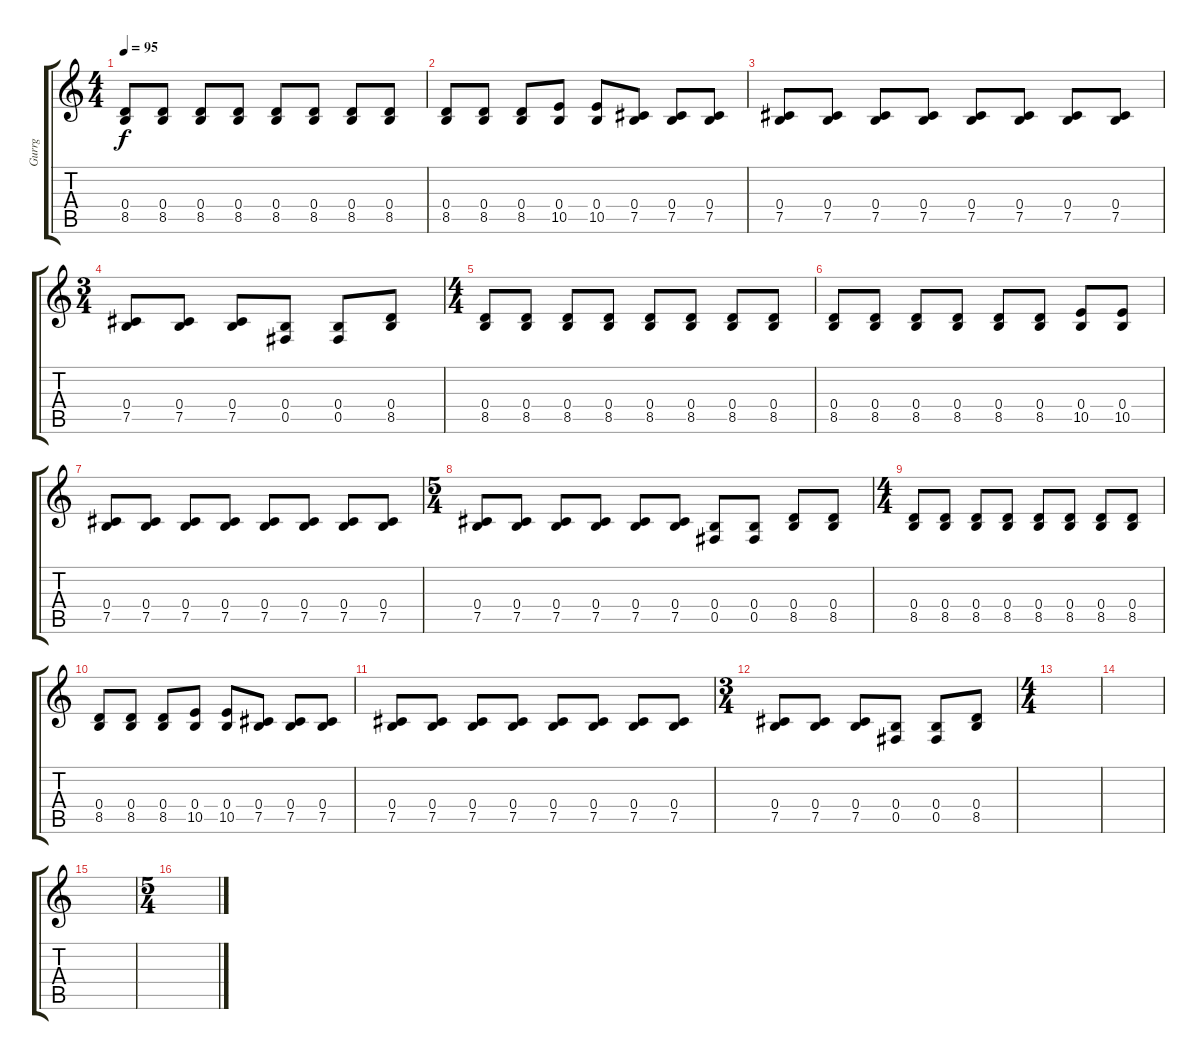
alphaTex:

\track ("Gurrg" "Gurrg") {instrument electricguitarclean}
\staff {score tabs}
\tuning (Db4 Ab3 E3 B2 Gb2 B1) {hide}
\ts (4 4)
\tempo 95
\clef g2
\ks c
(0.4 8.5).8{dy f} (0.4 8.5).8 (0.4 8.5).8 (0.4 8.5).8 (0.4 8.5).8 (0.4 8.5).8 (0.4 8.5).8 (0.4 8.5).8 |
(0.4 8.5).8 (0.4 8.5).8 (0.4 8.5).8 (0.4 10.5).8 (0.4 10.5).8 (0.4 7.5).8 (0.4 7.5).8 (0.4 7.5).8 |
(0.4 7.5).8 (0.4 7.5).8 (0.4 7.5).8 (0.4 7.5).8 (0.4 7.5).8 (0.4 7.5).8 (0.4 7.5).8 (0.4 7.5).8 |
\ts (3 4)
(0.4 7.5).8 (0.4 7.5).8 (0.4 7.5).8 (0.4 0.5).8 (0.4 0.5).8 (0.4 8.5).8 |
\ts (4 4)
(0.4 8.5).8 (0.4 8.5).8 (0.4 8.5).8 (0.4 8.5).8 (0.4 8.5).8 (0.4 8.5).8 (0.4 8.5).8 (0.4 8.5).8 |
(0.4 8.5).8 (0.4 8.5).8 (0.4 8.5).8 (0.4 8.5).8 (0.4 8.5).8 (0.4 8.5).8 (0.4 10.5).8 (0.4 10.5).8 |
(0.4 7.5).8 (0.4 7.5).8 (0.4 7.5).8 (0.4 7.5).8 (0.4 7.5).8 (0.4 7.5).8 (0.4 7.5).8 (0.4 7.5).8 |
\ts (5 4)
(0.4 7.5).8 (0.4 7.5).8 (0.4 7.5).8 (0.4 7.5).8 (0.4 7.5).8 (0.4 7.5).8 (0.4 0.5).8 (0.4 0.5).8 (0.4 8.5).8 (0.4 8.5).8 |
\ts (4 4)
(0.4 8.5).8 (0.4 8.5).8 (0.4 8.5).8 (0.4 8.5).8 (0.4 8.5).8 (0.4 8.5).8 (0.4 8.5).8 (0.4 8.5).8 |
(0.4 8.5).8 (0.4 8.5).8 (0.4 8.5).8 (0.4 10.5).8 (0.4 10.5).8 (0.4 7.5).8 (0.4 7.5).8 (0.4 7.5).8 |
(0.4 7.5).8 (0.4 7.5).8 (0.4 7.5).8 (0.4 7.5).8 (0.4 7.5).8 (0.4 7.5).8 (0.4 7.5).8 (0.4 7.5).8 |
\ts (3 4)
(0.4 7.5).8 (0.4 7.5).8 (0.4 7.5).8 (0.4 0.5).8 (0.4 0.5).8 (0.4 8.5).8 |
\ts (4 4)
|
|
|
\ts (5 4)
